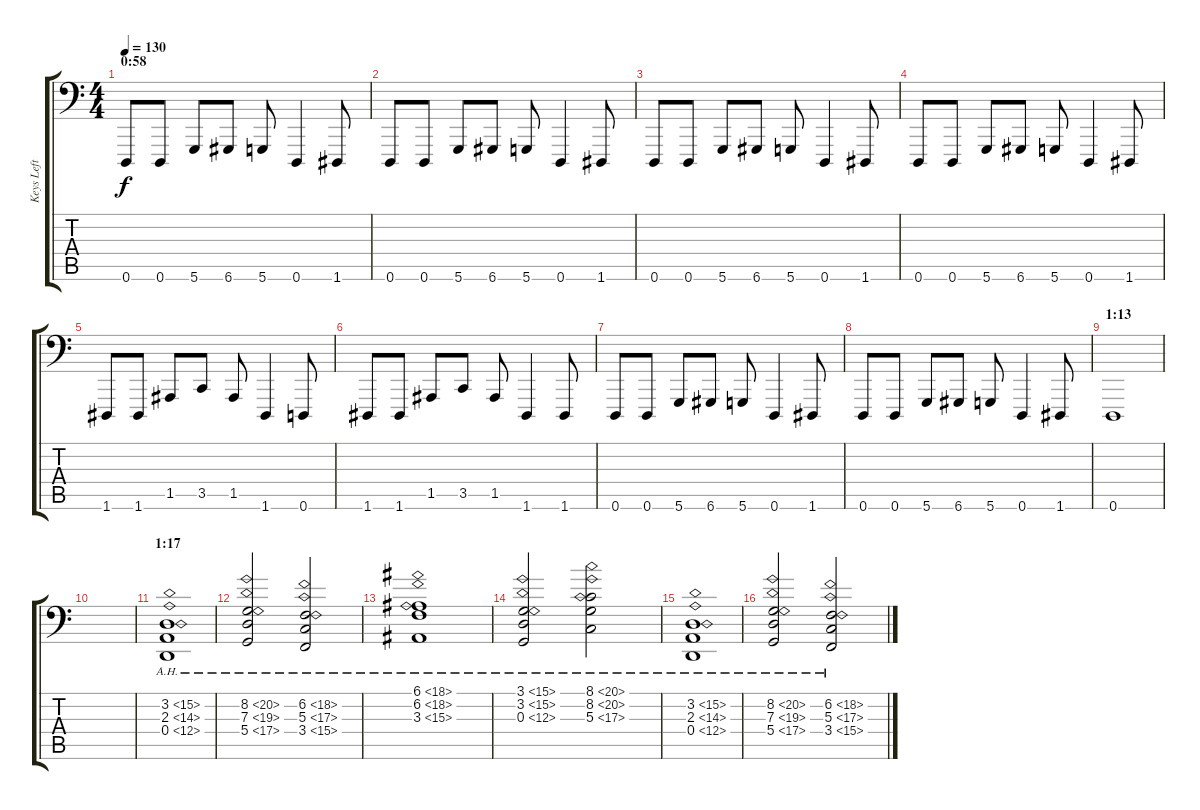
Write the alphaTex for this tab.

\track ("Keys Left" "Keys Left") {instrument lead1square}
\staff {score tabs}
\tuning (E3 B2 G2 D2 A1 D1) {hide}
\ts (4 4)
\section ("" "0:58")
\tempo 130
\clef f4
\ks c
0.6.8{dy f} 0.6.8 5.6.8 6.6.8 5.6.8 0.6.4 1.6.8 |
0.6.8 0.6.8 5.6.8 6.6.8 5.6.8 0.6.4 1.6.8 |
0.6.8 0.6.8 5.6.8 6.6.8 5.6.8 0.6.4 1.6.8 |
0.6.8 0.6.8 5.6.8 6.6.8 5.6.8 0.6.4 1.6.8 |
1.6.8 1.6.8 1.5.8 3.5.8 1.5.8 1.6.4 0.6.8 |
1.6.8 1.6.8 1.5.8 3.5.8 1.5.8 1.6.4 1.6.8 |
0.6.8 0.6.8 5.6.8 6.6.8 5.6.8 0.6.4 1.6.8 |
0.6.8 0.6.8 5.6.8 6.6.8 5.6.8 0.6.4 1.6.8 |
\section ("" "1:13")
0.6.1 |
|
\section ("" "1:17")
(3.2{ah 12} 2.3{ah 12} 0.4{ah 12}).1{instrument stringensemble1} |
(8.2{ah 12} 7.3{ah 12} 5.4{ah 12}).2{instrument stringensemble1} (6.2{ah 12} 5.3{ah 12} 3.4{ah 12}).2 |
(6.1{ah 12} 6.2{ah 12} 3.3{ah 12}).1{instrument stringensemble1} |
(3.1{ah 12} 3.2{ah 12} 0.3{ah 12}).2{instrument stringensemble1} (8.1{ah 12} 8.2{ah 12} 5.3{ah 12}).2 |
(3.2{ah 12} 2.3{ah 12} 0.4{ah 12}).1{instrument stringensemble1} |
(8.2{ah 12} 7.3{ah 12} 5.4{ah 12}).2{instrument stringensemble1} (6.2{ah 12} 5.3{ah 12} 3.4{ah 12}).2
